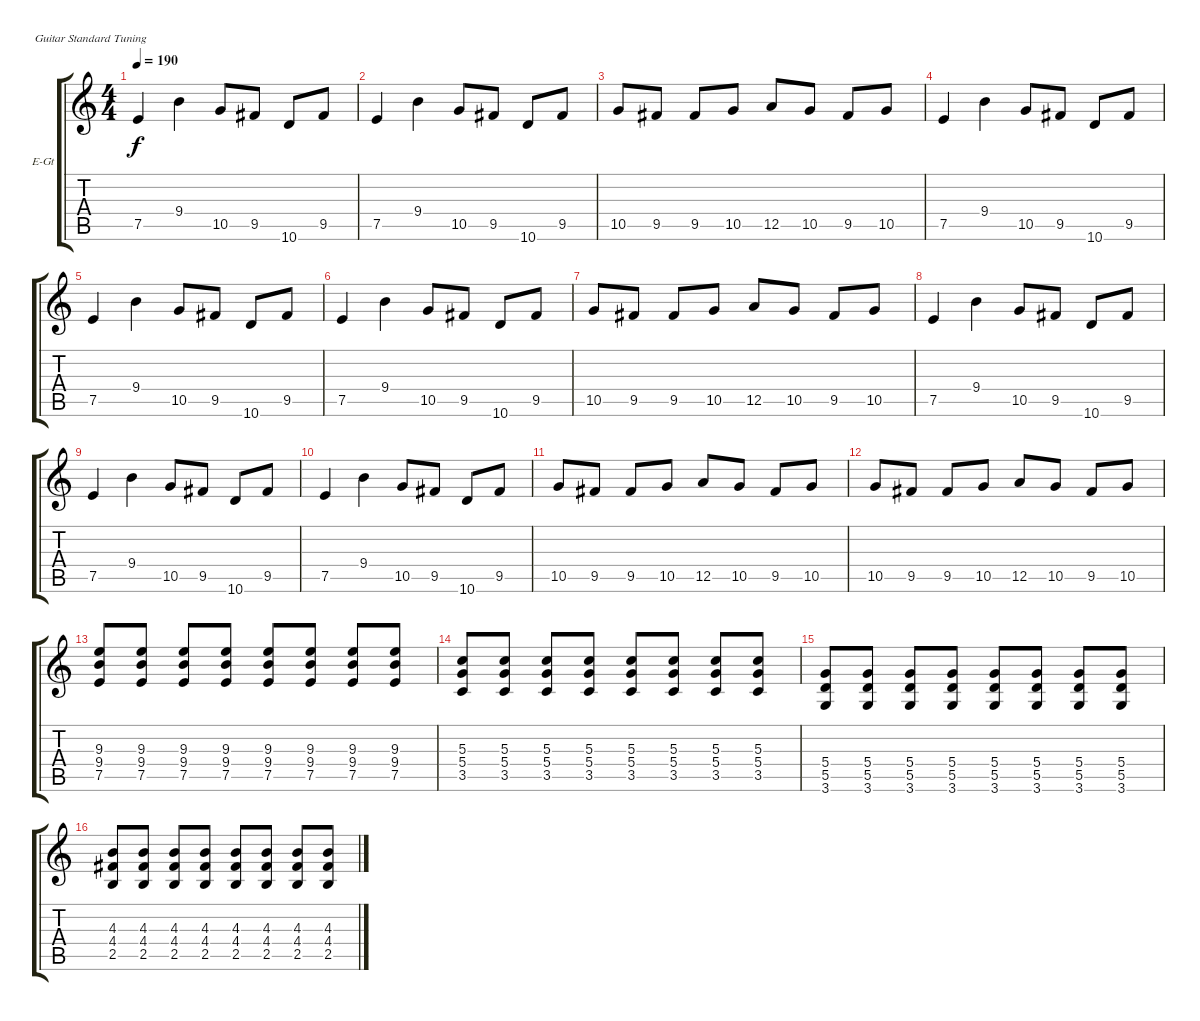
\defaultSystemsLayout 4
\bracketExtendMode groupsimilarinstruments
\firstSystemTrackNameOrientation horizontal
\otherSystemsTrackNameOrientation horizontal
\track ("Electric Guitar" "E-Gt") {instrument distortionguitar}
\staff {score tabs}
\tuning (E4 B3 G3 D3 A2 E2)
\ts (4 4)
\tempo 190
\clef g2
\scale
0.333333
\ks c
7.5.4{dy f} 9.4.4 10.5.8 9.5.8 10.6.8 9.5.8 |
\scale
0.333333 7.5.4 9.4.4 10.5.8 9.5.8 10.6.8 9.5.8 |
\scale
0.333333 10.5.8 9.5.8 9.5.8 10.5.8 12.5.8 10.5.8 9.5.8 10.5.8 |
\scale
0.333333 7.5.4 9.4.4 10.5.8 9.5.8 10.6.8 9.5.8 |
\scale
0.333333 7.5.4 9.4.4 10.5.8 9.5.8 10.6.8 9.5.8 |
\scale
0.333333 7.5.4 9.4.4 10.5.8 9.5.8 10.6.8 9.5.8 |
\scale
0.333333 10.5.8 9.5.8 9.5.8 10.5.8 12.5.8 10.5.8 9.5.8 10.5.8 |
\scale
0.333333 7.5.4 9.4.4 10.5.8 9.5.8 10.6.8 9.5.8 |
\scale
0.333333 7.5.4 9.4.4 10.5.8 9.5.8 10.6.8 9.5.8 |
\scale
0.333333 7.5.4 9.4.4 10.5.8 9.5.8 10.6.8 9.5.8 |
\scale
0.333333 10.5.8 9.5.8 9.5.8 10.5.8 12.5.8 10.5.8 9.5.8 10.5.8 |
\scale
0.333333 10.5.8 9.5.8 9.5.8 10.5.8 12.5.8 10.5.8 9.5.8 10.5.8 |
\scale
0.333333 (9.3 9.4 7.5).8 (9.3 9.4 7.5).8 (9.3 9.4 7.5).8 (9.3 9.4 7.5).8 (9.3 9.4 7.5).8 (9.3 9.4 7.5).8 (9.3 9.4 7.5).8 (9.3 9.4 7.5).8 |
\scale
0.333333 (5.3 5.4 3.5).8 (5.3 5.4 3.5).8 (5.3 5.4 3.5).8 (5.3 5.4 3.5).8 (5.3 5.4 3.5).8 (5.3 5.4 3.5).8 (5.3 5.4 3.5).8 (5.3 5.4 3.5).8 |
\scale
0.333333 (5.4 5.5 3.6).8 (5.4 5.5 3.6).8 (5.4 5.5 3.6).8 (5.4 5.5 3.6).8 (5.4 5.5 3.6).8 (5.4 5.5 3.6).8 (5.4 5.5 3.6).8 (5.4 5.5 3.6).8 |
\scale
0.333333 (4.3 4.4 2.5).8 (4.3 4.4 2.5).8 (4.3 4.4 2.5).8 (4.3 4.4 2.5).8 (4.3 4.4 2.5).8 (4.3 4.4 2.5).8 (4.3 4.4 2.5).8 (4.3 4.4 2.5).8
